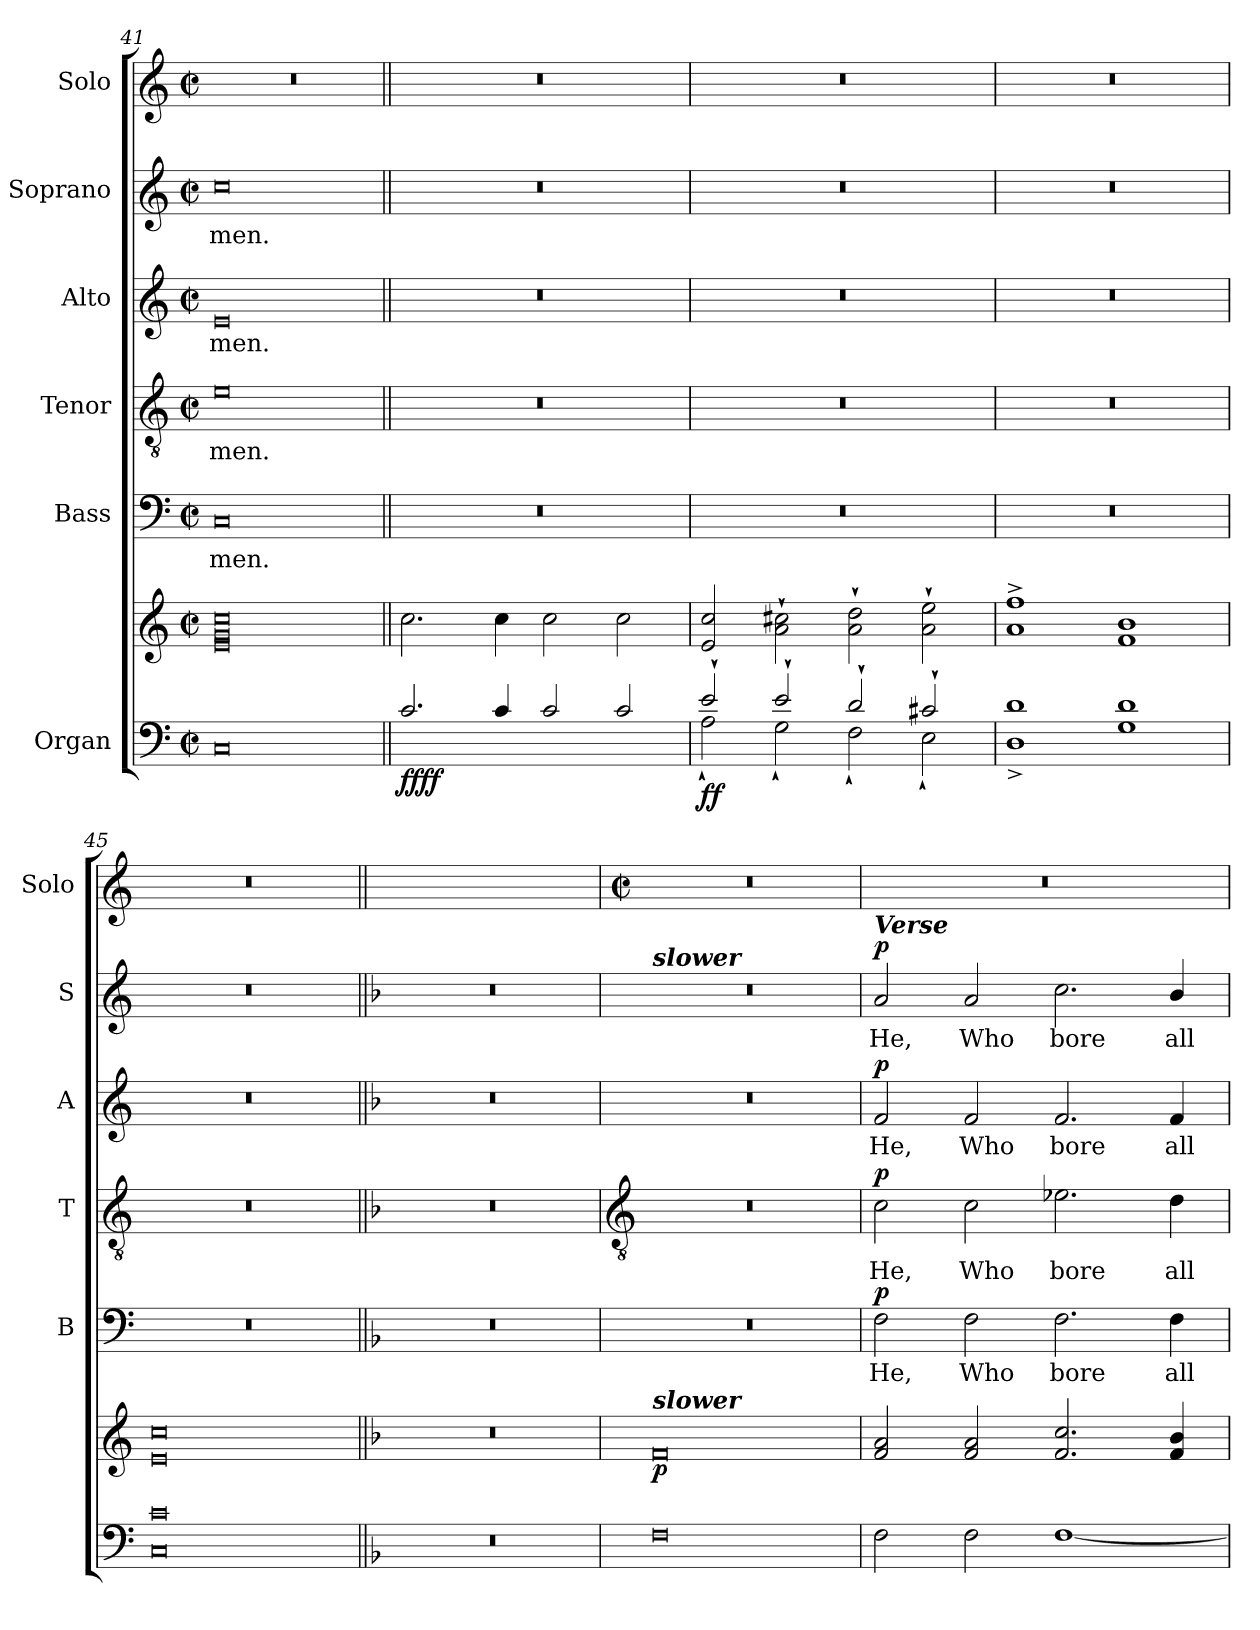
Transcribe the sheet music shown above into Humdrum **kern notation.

**kern	**kern	**dynam	**kern	**text	**dynam	**kern	**text	**dynam	**kern	**text	**dynam	**kern	**text	**dynam	**kern
*part6	*part6	*part6	*part5	*part5	*part5	*part4	*part4	*part4	*part3	*part3	*part3	*part2	*part2	*part2	*part1
*staff7	*staff6	*staff6/7	*staff5	*staff5	*staff5	*staff4	*staff4	*staff4	*staff3	*staff3	*staff3	*staff2	*staff2	*staff2	*staff1
*I"Organ	*	*	*I"Bass	*	*	*I"Tenor	*	*	*I"Alto	*	*	*I"Soprano	*	*	*I"Solo
*	*	*	*I'B	*	*	*I'T	*	*	*I'A	*	*	*I'S	*	*	*I'Solo
*clefF4	*clefG2	*	*clefF4	*	*	*clefGv2	*	*	*clefG2	*	*	*clefG2	*	*	*clefG2
*k[]	*k[]	*	*k[]	*	*	*k[]	*	*	*k[]	*	*	*k[]	*	*	*k[]
*C:	*C:	*	*C:	*	*	*C:	*	*	*C:	*	*	*C:	*	*	*C:
*M4/2	*M4/2	*	*M4/2	*	*	*M4/2	*	*	*M4/2	*	*	*M4/2	*	*	*M4/2
*met(c|)	*met(c|)	*	*met(c|)	*	*	*met(c|)	*	*	*met(c|)	*	*	*met(c|)	*	*	*met(c|)
=41	=41	=41	=41	=41	=41	=41	=41	=41	=41	=41	=41	=41	=41	=41	=41
*^	*	*	*	*	*	*	*	*	*	*	*	*	*	*	*
!	!	!	!	!	!LO:LY:b	!	!	!LO:LY:b	!	!	!LO:LY:b	!	!	!LO:LY:b	!	!
0ryy	0C\	0e 0g 0cc	.	0C	-men.	.	0e	men.	.	0e	-men.	.	0cc	men.	.	0r
=42||	=42||	=42||	=42||	=42||	=42||	=42||	=42||	=42||	=42||	=42||	=42||	=42||	=42||	=42||	=42||	=42||
!	!	!	!LO:DY:b=2	!	!	!	!	!	!	!	!	!	!	!	!	!
!	!	!	!LO:DY:n=1:b	!	!	!	!	!	!	!	!	!	!	!	!	!
2.c/	0ryy	2.cc	ff ff	0r	.	.	0r	.	.	0r	.	.	0r	.	.	0r
4c/	.	4cc	.	.	.	.	.	.	.	.	.	.	.	.	.	.
2c/	.	2cc	.	.	.	.	.	.	.	.	.	.	.	.	.	.
2c/	.	2cc	.	.	.	.	.	.	.	.	.	.	.	.	.	.
=43	=43	=43	=43	=43	=43	=43	=43	=43	=43	=43	=43	=43	=43	=43	=43	=43
!	!	!	!LO:DY:b=2	!	!	!	!	!	!	!	!	!	!	!	!	!
2e`/	2A`\	2e 2cc	ff	0r	.	.	0r	.	.	0r	.	.	0r	.	.	0r
2e`/	2G`\	2a` 2cc#X`	.	.	.	.	.	.	.	.	.	.	.	.	.	.
2d`/	2F`\	2a` 2dd`	.	.	.	.	.	.	.	.	.	.	.	.	.	.
2c#X`/	2E`\	2a` 2ee`	.	.	.	.	.	.	.	.	.	.	.	.	.	.
=44	=44	=44	=44	=44	=44	=44	=44	=44	=44	=44	=44	=44	=44	=44	=44	=44
1d/	1D^\	1a^ 1ff^	.	0r	.	.	0r	.	.	0r	.	.	0r	.	.	0r
1d/	1G\	1f 1b	.	.	.	.	.	.	.	.	.	.	.	.	.	.
=45	=45	=45	=45	=45	=45	=45	=45	=45	=45	=45	=45	=45	=45	=45	=45	=45
0c/	0C\	0e 0cc	.	0r	.	.	0r	.	.	0r	.	.	0r	.	.	0r
*v	*v	*	*	*	*	*	*	*	*	*	*	*	*	*	*	*
=46||	=46||	=46||	=46||	=46||	=46||	=46||	=46||	=46||	=46||	=46||	=46||	=46||	=46||	=46||	=46||
*k[b-]	*k[b-]	*	*k[b-]	*	*	*k[b-]	*	*	*k[b-]	*	*	*k[b-]	*	*	*
*F:	*F:	*	*F:	*	*	*F:	*	*	*F:	*	*	*F:	*	*	*
0r	0r	.	0r	.	.	0r	.	.	0r	.	.	0r	.	.	0ryy
!!LO:LB:g=z
=47	=47	=47	=47	=47	=47	=47	=47	=47	=47	=47	=47	=47	=47	=47	=47
*	*	*	*	*	*	*clefGv2	*	*	*	*	*	*	*	*	*
*	*	*	*	*	*	*	*	*	*	*	*	*	*	*	*M4/2
*	*	*	*	*	*	*	*	*	*	*	*	*	*	*	*met(c|)
*	*MM184	*	*	*	*	*	*	*	*	*	*	*	*	*	*
*^	*	*	*	*	*	*	*	*	*	*	*	*	*	*	*
!	!	!	!	!	!	!	!	!	!	!	!	!	!LO:TX:a:Bi:t=slower	!	!	!
!	!	!LO:TX:a:Bi:t=slower	!	!	!	!	!	!	!	!	!	!	!	!	!	!
!	!	!	!LO:DY:b	!	!	!	!	!	!	!	!	!	!	!	!	!
0ryy	0F\	0f	p	0r	.	.	0r	.	.	0r	.	.	0r	.	.	0r
=48	=48	=48	=48	=48	=48	=48	=48	=48	=48	=48	=48	=48	=48	=48	=48	=48
!	!	!	!	!	!	!	!	!	!	!	!	!	!LO:TX:a:Bi:t=Verse	!	!	!
!	!	!	!	!	!LO:LY:b	!LO:DY:b	!	!LO:LY:b	!LO:DY:b	!	!LO:LY:b	!LO:DY:b	!	!LO:LY:b	!LO:DY:b	!
0ryy	2F\	2f 2a	.	2F	He,	p	2c	He,	p	2f	He,	p	2a	He,	p	0r
!	!	!	!	!	!LO:LY:b	!	!	!LO:LY:b	!	!	!LO:LY:b	!	!	!LO:LY:b	!	!
.	2F\	2f 2a	.	2F	Who	.	2c	Who	.	2f	Who	.	2a	Who	.	.
!	!	!	!	!	!LO:LY:b	!	!	!LO:LY:b	!	!	!LO:LY:b	!	!	!LO:LY:b	!	!
.	[1F\	2.f 2.cc	.	2.F	bore	.	2.e-X	bore	.	2.f	bore	.	2.cc	bore	.	.
!	!	!	!	!	!LO:LY:b	!	!	!LO:LY:b	!	!	!LO:LY:b	!	!	!LO:LY:b	!	!
.	.	4f 4b-	.	4F\	all	.	4d\	all	.	4f/	all	.	4b-/	all	.	.
*v	*v	*	*	*	*	*	*	*	*	*	*	*	*	*	*	*
=	=	=	=	=	=	=	=	=	=	=	=	=	=	=	=
*-	*-	*-	*-	*-	*-	*-	*-	*-	*-	*-	*-	*-	*-	*-	*-
